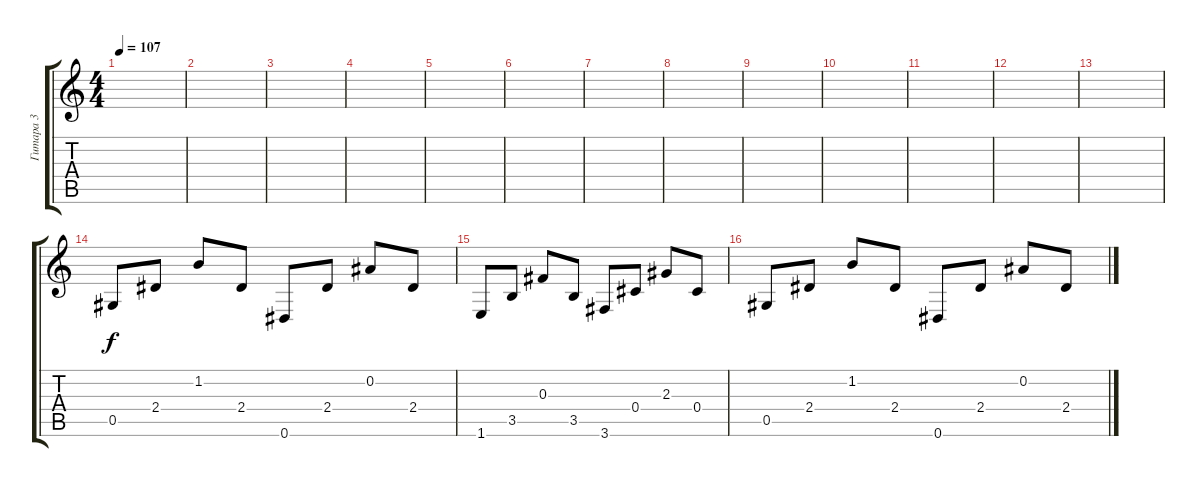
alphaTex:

\track ("Гитара 3" "Гитара 3") {instrument acousticguitarsteel}
\staff {score tabs}
\tuning (Eb4 Bb3 Gb3 Db3 Ab2 Eb2) {hide}
\ts (4 4)
\tempo 107
\clef g2
\ks c
|
|
|
|
|
|
|
|
|
|
|
|
|
0.5.8 2.4.8 1.2.8 2.4.8 0.6.8 2.4.8 0.2.8 2.4.8 |
1.6.8 3.5.8 0.3.8 3.5.8 3.6.8 0.4.8 2.3.8 0.4.8 |
0.5.8 2.4.8 1.2.8 2.4.8 0.6.8 2.4.8 0.2.8 2.4.8
